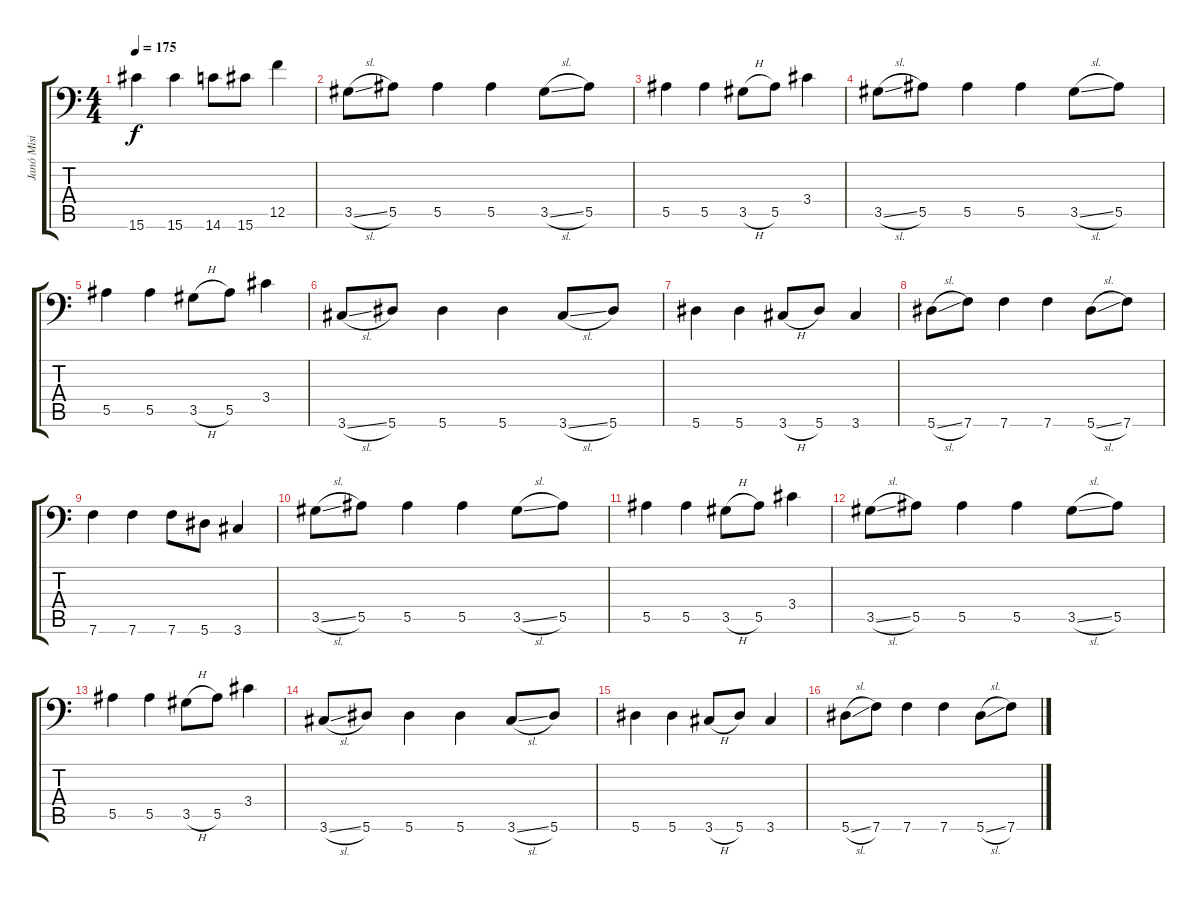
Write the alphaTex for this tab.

\track ("Janó Misi" "Janó Misi") {instrument distortionguitar}
\staff {score tabs}
\tuning (C4 G3 Eb3 Bb2 F2 Bb1) {hide}
\ts (4 4)
\tempo 175
\clef f4
\ks c
15.6.4{dy f} 15.6.4 14.6.8 15.6.8 12.5.4 |
3.5{sl}.8 5.5.8 5.5.4 5.5.4 3.5{sl}.8 5.5.8 |
5.5.4 5.5.4 3.5{h}.8 5.5.8 3.4.4 |
3.5{sl}.8 5.5.8 5.5.4 5.5.4 3.5{sl}.8 5.5.8 |
5.5.4 5.5.4 3.5{h}.8 5.5.8 3.4.4 |
3.6{sl}.8 5.6.8 5.6.4 5.6.4 3.6{sl}.8 5.6.8 |
5.6.4 5.6.4 3.6{h}.8 5.6.8 3.6.4 |
5.6{sl}.8 7.6.8 7.6.4 7.6.4 5.6{sl}.8 7.6.8 |
7.6.4 7.6.4 7.6.8 5.6.8 3.6.4 |
3.5{sl}.8 5.5.8 5.5.4 5.5.4 3.5{sl}.8 5.5.8 |
5.5.4 5.5.4 3.5{h}.8 5.5.8 3.4.4 |
3.5{sl}.8 5.5.8 5.5.4 5.5.4 3.5{sl}.8 5.5.8 |
5.5.4 5.5.4 3.5{h}.8 5.5.8 3.4.4 |
3.6{sl}.8 5.6.8 5.6.4 5.6.4 3.6{sl}.8 5.6.8 |
5.6.4 5.6.4 3.6{h}.8 5.6.8 3.6.4 |
5.6{sl}.8 7.6.8 7.6.4 7.6.4 5.6{sl}.8 7.6.8
